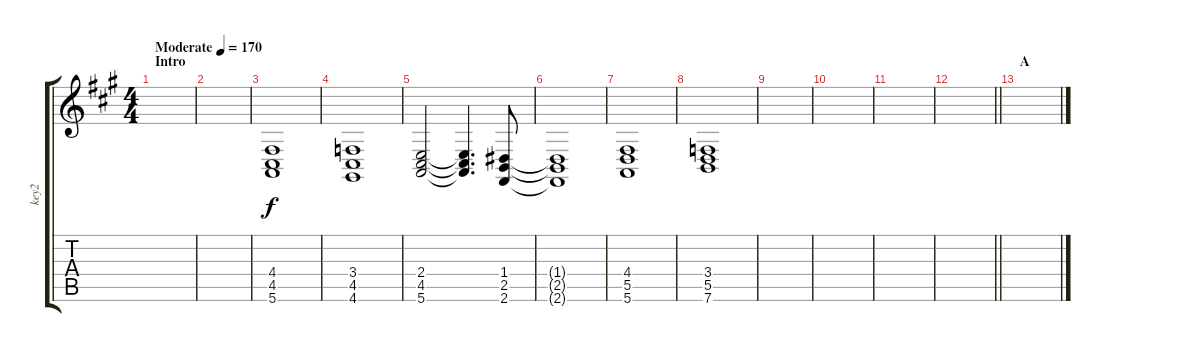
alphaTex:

\track ("key2" "key2") {instrument pad3polysynth}
\staff {score tabs}
\tuning (E4 B3 G3 D3 A2 E2) {hide}
\ts (4 4)
\section ("" "Intro")
\tempo (170 "Moderate")
\clef g2
\ks a
|
|
(4.4 4.5 5.6).1 |
(3.4 4.5 4.6).1 |
(2.4 4.5 5.6).2 (2.4{t} 4.5{t} 5.6{t}).4{d} (1.4 2.5 2.6).8 |
(1.4{t} 2.5{t} 2.6{t}).1 |
(4.4 5.5 5.6).1 |
(3.4 5.5 7.6).1 |
|
|
|
\barLineRight lightlight
|
\section ("" "A")
